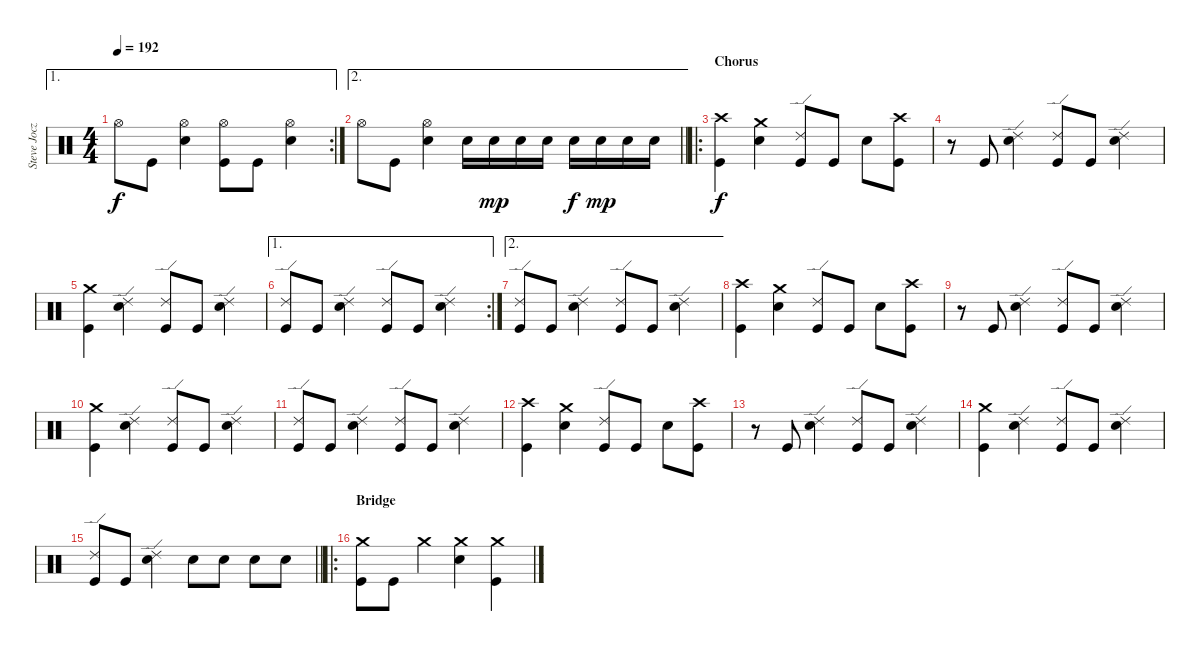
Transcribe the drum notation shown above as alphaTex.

\track ("Steve Jocz (Drums)" "Steve Jocz") {instrument percussion}
\staff {score}
\articulation defaults
\ae 1
\rc 2
\ts (4 4)
\tempo 192
\clef neutral
\ks c "Hi-Hat (open)".8{dy f} "Kick (hit)".8
("Hi-Hat (open)" "Electric Snare (hit)").4 ("Hi-Hat (open)" "Kick (hit)").8 "Kick (hit)".8 ("Hi-Hat (open)" "Electric Snare (hit)").4 |
\ae 2
\barLineRight lightlight "Hi-Hat (open)".8 "Kick (hit)".8
("Hi-Hat (open)" "Electric Snare (hit)").4 "Electric Snare (hit)".16 "Electric Snare (hit)".16{dy mp} "Electric Snare (hit)".16 "Electric Snare (hit)".16 "Electric Snare (hit)".16{dy f} "Electric Snare (hit)".16{dy mp} "Electric Snare (hit)".16 "Electric Snare (hit)".16 |
\ro
\section ("" "Chorus")
("Crash high (hit)" "Kick (hit)").4{dy f} ("Crash medium (hit)" "Electric Snare (hit)").4 ("Ride (edge) 2" "Kick (hit)").8 "Kick (hit)".8 "Electric Snare (hit)".8 ("Crash high (hit)" "Kick (hit)").8 |
r.8 "Kick (hit)".8 ("Ride (edge) 2" "Electric Snare (hit)").4 ("Ride (edge) 2" "Kick (hit)").8 "Kick (hit)".8 ("Ride (edge) 2" "Electric Snare (hit)").4 |
("Crash medium (hit)" "Kick (hit)").4 ("Ride (edge) 2" "Electric Snare (hit)").4 ("Ride (edge) 2" "Kick (hit)").8 "Kick (hit)".8 ("Ride (edge) 2" "Electric Snare (hit)").4 |
\ae 1
\rc 2
("Ride (edge) 2" "Kick (hit)").8 "Kick (hit)".8 ("Ride (edge) 2" "Electric Snare (hit)").4 ("Ride (edge) 2" "Kick (hit)").8 "Kick (hit)".8 ("Ride (edge) 2" "Electric Snare (hit)").4 |
\ae 2
("Ride (edge) 2" "Kick (hit)").8 "Kick (hit)".8 ("Ride (edge) 2" "Electric Snare (hit)").4 ("Ride (edge) 2" "Kick (hit)").8 "Kick (hit)".8 ("Ride (edge) 2" "Electric Snare (hit)").4 |
("Crash high (hit)" "Kick (hit)").4 ("Crash medium (hit)" "Electric Snare (hit)").4 ("Ride (edge) 2" "Kick (hit)").8 "Kick (hit)".8 "Electric Snare (hit)".8 ("Crash high (hit)" "Kick (hit)").8 |
r.8 "Kick (hit)".8 ("Ride (edge) 2" "Electric Snare (hit)").4 ("Ride (edge) 2" "Kick (hit)").8 "Kick (hit)".8 ("Ride (edge) 2" "Electric Snare (hit)").4 |
("Crash medium (hit)" "Kick (hit)").4 ("Ride (edge) 2" "Electric Snare (hit)").4 ("Ride (edge) 2" "Kick (hit)").8 "Kick (hit)".8 ("Ride (edge) 2" "Electric Snare (hit)").4 |
("Ride (edge) 2" "Kick (hit)").8 "Kick (hit)".8 ("Ride (edge) 2" "Electric Snare (hit)").4 ("Ride (edge) 2" "Kick (hit)").8 "Kick (hit)".8 ("Ride (edge) 2" "Electric Snare (hit)").4 |
("Crash high (hit)" "Kick (hit)").4 ("Crash medium (hit)" "Electric Snare (hit)").4 ("Ride (edge) 2" "Kick (hit)").8 "Kick (hit)".8 "Electric Snare (hit)".8 ("Crash high (hit)" "Kick (hit)").8 |
r.8 "Kick (hit)".8 ("Ride (edge) 2" "Electric Snare (hit)").4 ("Ride (edge) 2" "Kick (hit)").8 "Kick (hit)".8 ("Ride (edge) 2" "Electric Snare (hit)").4 |
("Crash medium (hit)" "Kick (hit)").4 ("Ride (edge) 2" "Electric Snare (hit)").4 ("Ride (edge) 2" "Kick (hit)").8 "Kick (hit)".8 ("Ride (edge) 2" "Electric Snare (hit)").4 |
\barLineRight lightlight
("Ride (edge) 2" "Kick (hit)").8 "Kick (hit)".8 ("Ride (edge) 2" "Electric Snare (hit)").4 "Electric Snare (hit)".8 "Electric Snare (hit)".8 "Electric Snare (hit)".8 "Electric Snare (hit)".8 |
\ro
\section ("" "Bridge")
("Crash medium (hit)" "Kick (hit)").8 "Kick (hit)".8 "Crash medium (hit)".4 ("Crash medium (hit)" "Electric Snare (hit)").4 ("Crash medium (hit)" "Kick (hit)").4
